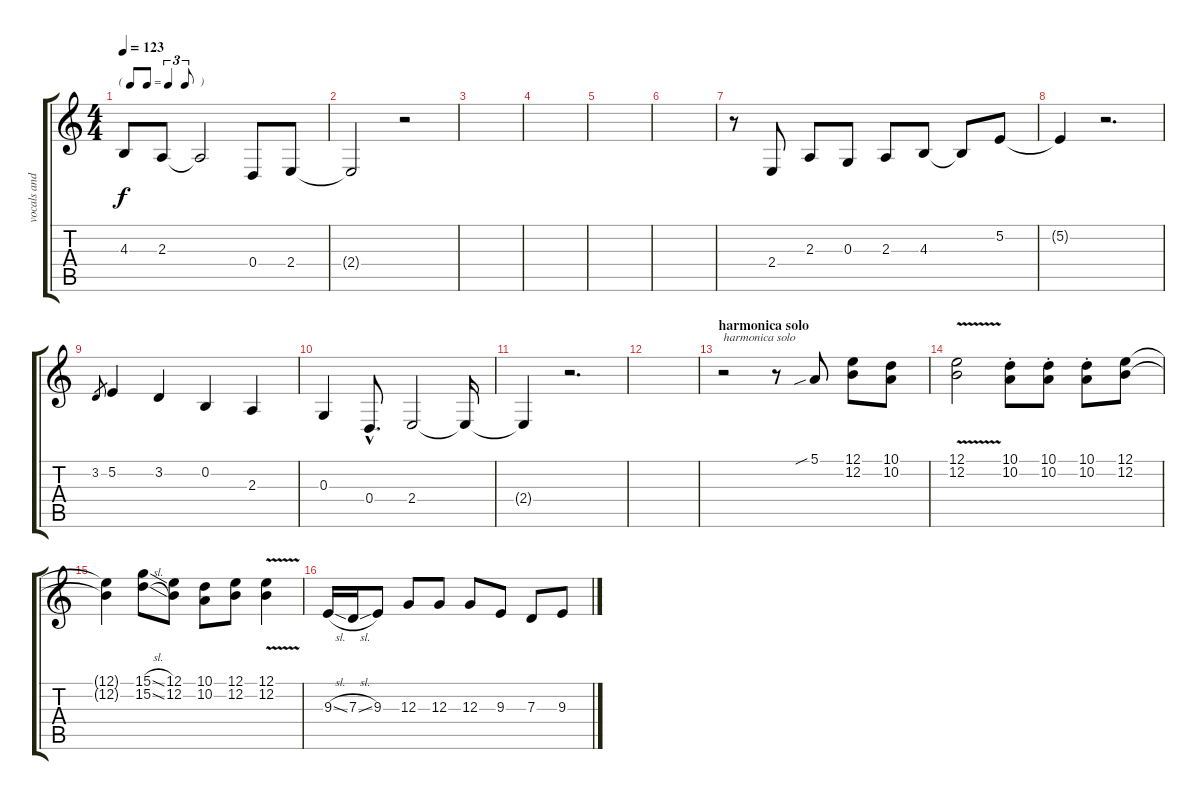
\track ("vocals and harmonica solo" "vocals and") {instrument lead2sawtooth}
\staff {score tabs}
\tuning (E4 B3 G3 D3 A2 E2) {hide}
\ts (4 4)
\tf triplet8th
\tempo 123
\clef g2
\ks c
4.3.8{dy f volume 7} 2.3.8 2.3{t}.2 0.4.8 2.4.8 |
2.4{t}.2 r.2 |
|
|
|
|
r.8 2.4.8 2.3.8 0.3.8 2.3.8 4.3.8 4.3{t}.8 5.2.8 |
5.2{t}.4 r.2{d} |
3.2.8{gr} 5.2.4 3.2.4 0.2.4 2.3.4 |
0.3.4 0.4{hac}.8{d} 2.4.2 2.4{t}.16 |
2.4{t}.4 r.2{d} |
|
\section ("" "harmonica solo")
r.2{txt "harmonica solo" instrument harmonica} r.8 5.1{sib}.8 (12.1 12.2).8 (10.1 10.2).8 |
(12.1{v} 12.2{v}).2 (10.1{st} 10.2{st}).8 (10.1{st} 10.2{st}).8 (10.1{st} 10.2{st}).8 (12.1 12.2).8 |
(12.1{t} 12.2{t}).4 (15.1{sl} 15.2{sl}).8 (12.1 12.2).8 (10.1 10.2).8 (12.1 12.2).8 (12.1{v} 12.2{v}).4 |
9.3{sl}.16 7.3{sl}.16 9.3.8 12.3.8 12.3.8 12.3.8 9.3.8 7.3.8 9.3.8
